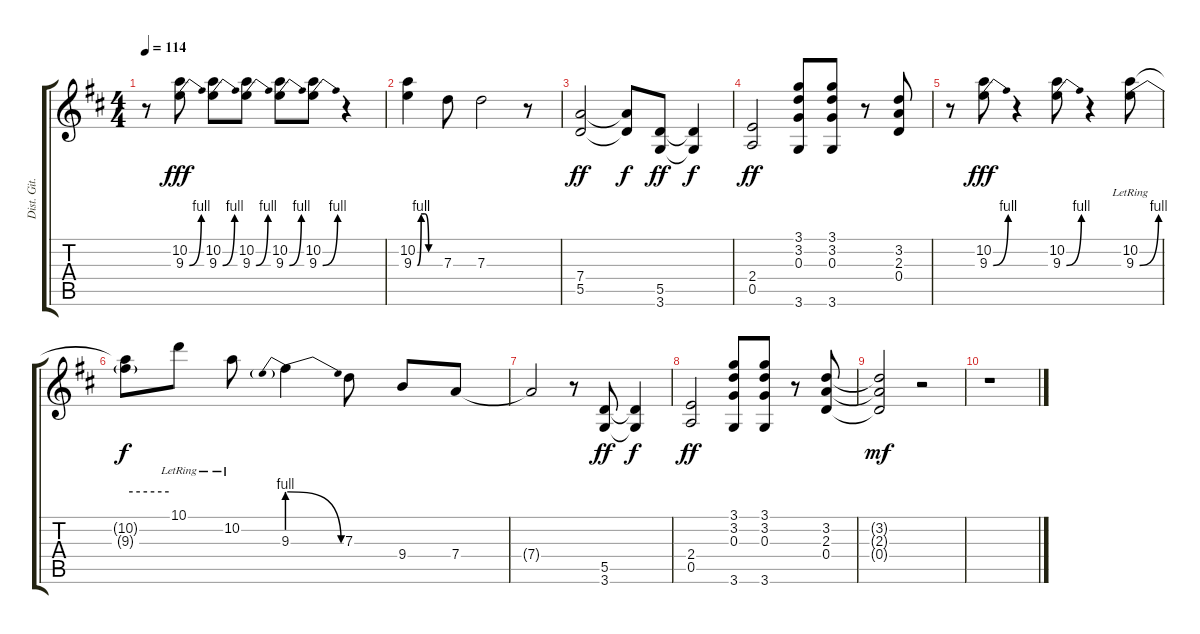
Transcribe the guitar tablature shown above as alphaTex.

\track ("Dist. Git. Fills" "Dist. Git.") {instrument distortionguitar}
\staff {score tabs}
\tuning (E4 B3 G3 D3 A2 E2) {hide}
\ts (4 4)
\tempo 114
\clef g2
\ks d
r.8{dy mp} (10.2 9.3{be (bend 0 0 60 4)}).8{dy fff} (10.2 9.3{be (bend 0 0 60 4)}).8 (10.2 9.3{be (bend 0 0 60 4)}).8 (10.2 9.3{be (bend 0 0 60 4)}).8 (10.2 9.3{be (bend 0 0 60 4)}).8 r.4 |
(10.2 9.3{be (custom 0 0 10 4 20 4 30 0 60 0)}).4 7.3.8 7.3.2 r.8 |
(7.4 5.5).2{dy ff} (7.4{t} 5.5{t}).8{dy f} (5.5 3.6).8{dy ff} (5.5{t} 3.6{t}).4{dy f} |
(2.4 0.5).2{dy ff} (3.1 3.2 0.3 3.6).8 (3.1 3.2 0.3 3.6).8 r.8 (3.2 2.3 0.4).8 |
r.8 (10.2 9.3{be (bend 0 0 60 4)}).8{dy fff} r.4 (10.2 9.3{be (bend 0 0 60 4)}).8 r.4 (10.2 9.3{be (bend 0 0 60 4) lr}).8 |
(10.2{t} 9.3{be (hold 0 4 60 4) t}).8{dy f} 10.1{lr}.8 10.2{lr}.8 9.3{be (prebendrelease 0 4 60 0)}.4 7.3.8 9.4.8 7.4.8 |
7.4{t}.2 r.8 (5.5 3.6).8{dy ff} (5.5{t} 3.6{t}).4{dy f} |
(2.4 0.5).2{dy ff} (3.1 3.2 0.3 3.6).8 (3.1 3.2 0.3 3.6).8 r.8 (3.2 2.3 0.4).8 |
(3.2{t} 2.3{t} 0.4{t}).2{dy mf} r.2 |
r.1
